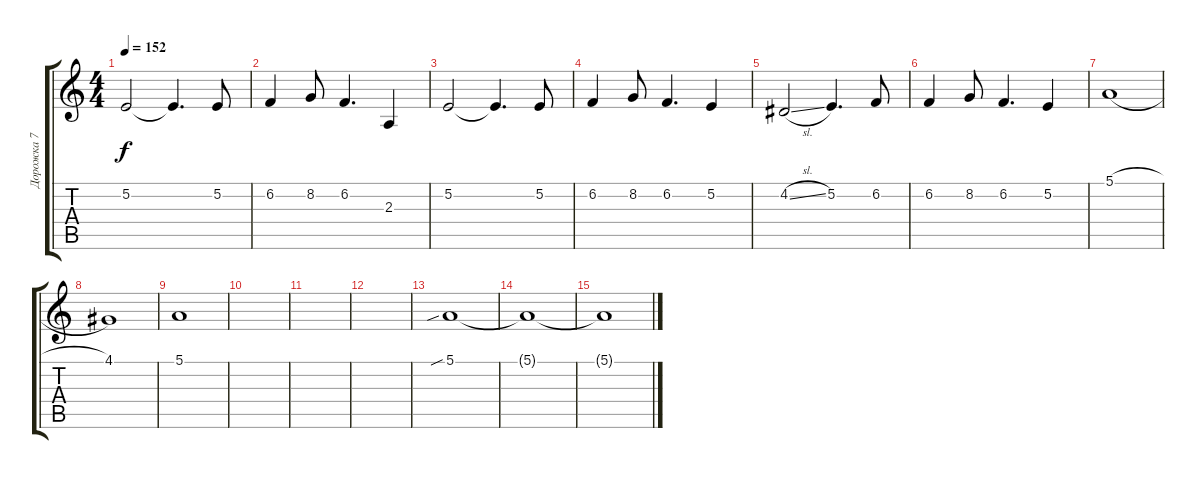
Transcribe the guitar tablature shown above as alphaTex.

\track ("Дорожка 7" "Дорожка 7") {instrument violin}
\staff {score tabs}
\tuning (E4 B3 G3 D3 A2 E2) {hide}
\ts (4 4)
\tempo 152
\clef g2
\ks c
5.2.2{dy f} 5.2{t}.4{d} 5.2.8 |
6.2.4 8.2.8 6.2.4{d} 2.3.4 |
5.2.2 5.2{t}.4{d} 5.2.8 |
6.2.4 8.2.8 6.2.4{d} 5.2.4 |
4.2{sl}.2 5.2.4{d} 6.2.8 |
6.2.4 8.2.8 6.2.4{d} 5.2.4 |
5.1{h}.1 |
4.1.1 |
5.1.1 |
|
|
|
5.1{sib}.1 |
5.1{t}.1 |
5.1{t}.1
